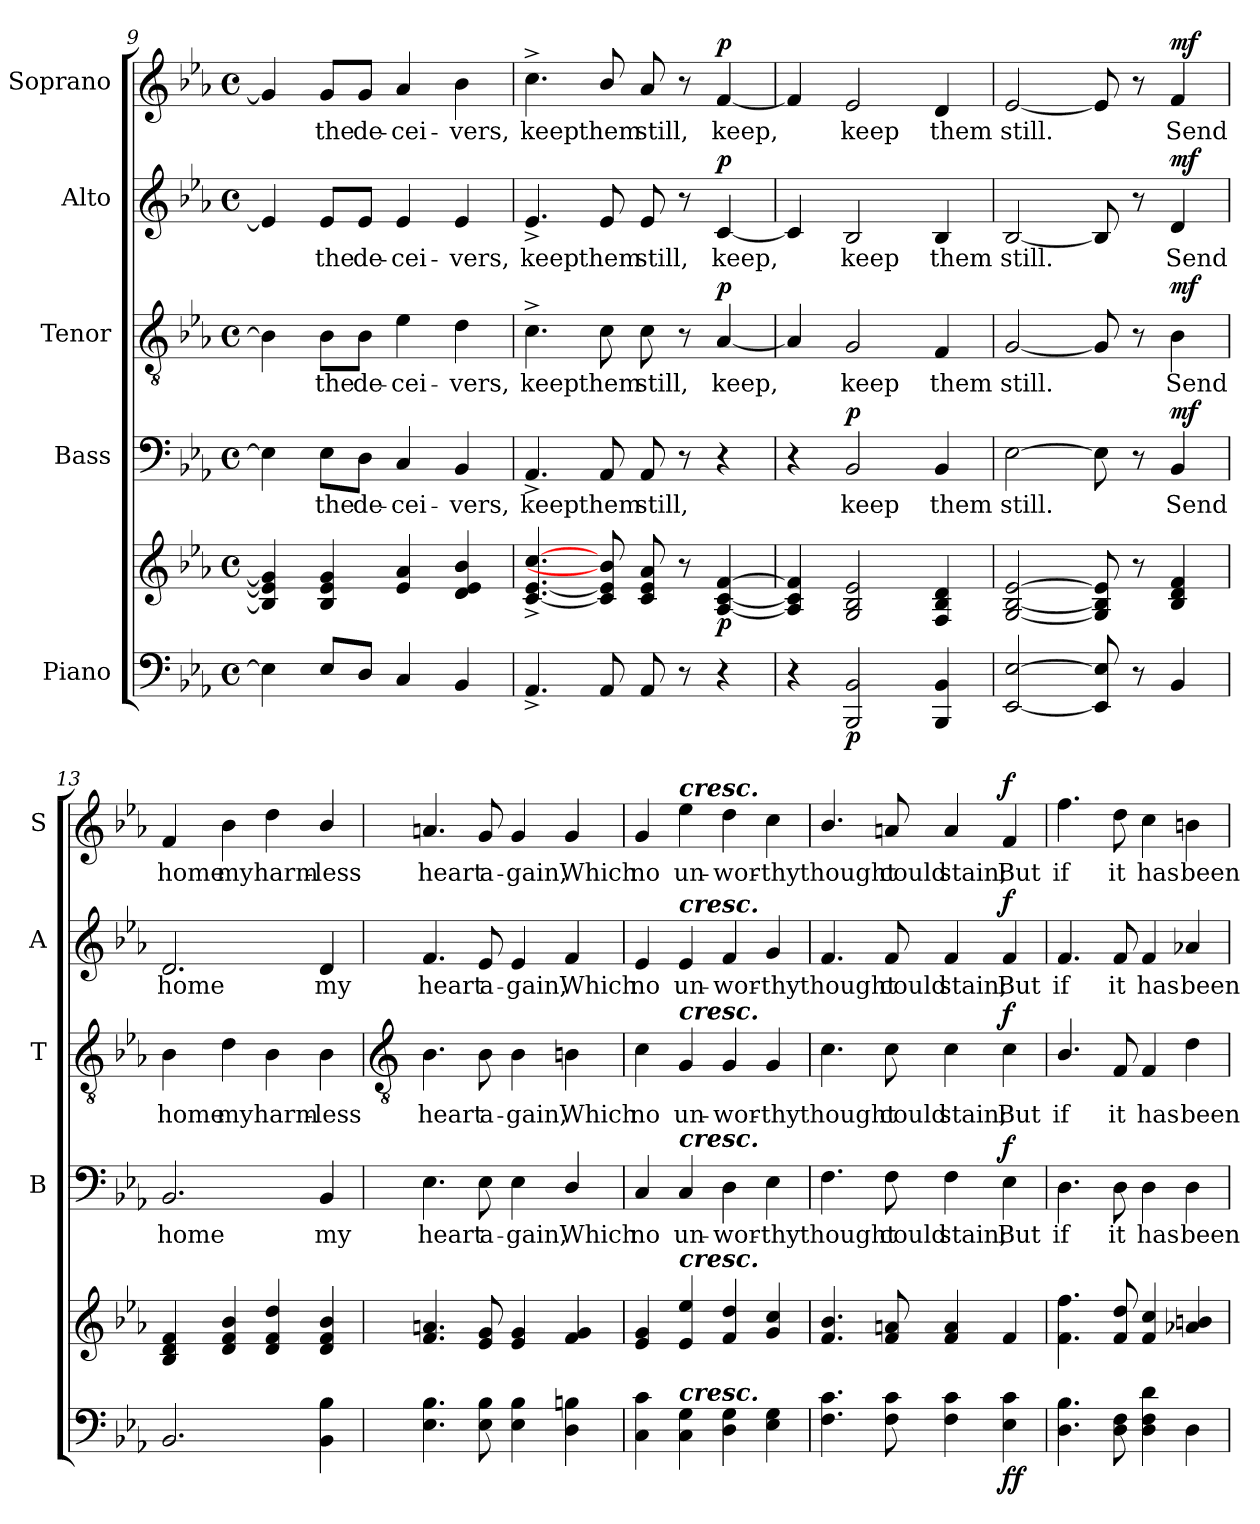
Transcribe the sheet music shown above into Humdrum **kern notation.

**kern	**kern	**dynam	**kern	**text	**dynam	**kern	**text	**dynam	**kern	**text	**dynam	**kern	**text	**dynam
*part5	*part5	*part5	*part4	*part4	*part4	*part3	*part3	*part3	*part2	*part2	*part2	*part1	*part1	*part1
*staff6	*staff5	*staff5/6	*staff4	*staff4	*staff4	*staff3	*staff3	*staff3	*staff2	*staff2	*staff2	*staff1	*staff1	*staff1
*I"Piano	*	*	*I"Bass	*	*	*I"Tenor	*	*	*I"Alto	*	*	*I"Soprano	*	*
*	*	*	*I'B	*	*	*I'T	*	*	*I'A	*	*	*I'S	*	*
!!LO:LB:g=z
*clefF4	*clefG2	*	*clefF4	*	*	*clefGv2	*	*	*clefG2	*	*	*clefG2	*	*
*k[b-e-a-]	*k[b-e-a-]	*	*k[b-e-a-]	*	*	*k[b-e-a-]	*	*	*k[b-e-a-]	*	*	*k[b-e-a-]	*	*
*E-:	*E-:	*	*E-:	*	*	*E-:	*	*	*E-:	*	*	*E-:	*	*
*M4/4	*M4/4	*	*M4/4	*	*	*M4/4	*	*	*M4/4	*	*	*M4/4	*	*
*met(c)	*met(c)	*	*met(c)	*	*	*met(c)	*	*	*met(c)	*	*	*met(c)	*	*
=9	=9	=9	=9	=9	=9	=9	=9	=9	=9	=9	=9	=9	=9	=9
4E-]	4B-] 4e-] 4g]	.	4E-]	.	.	4B-]	.	.	4e-]	.	.	4g]	.	.
!	!	!	!	!LO:LY:b	!	!	!LO:LY:b	!	!	!LO:LY:b	!	!	!LO:LY:b	!
8E-L	4B- 4e- 4g	.	8E-\L	the	.	8B-\L	the	.	8e-/L	the	.	8g/L	the	.
!	!	!	!	!LO:LY:b	!	!	!LO:LY:b	!	!	!LO:LY:b	!	!	!LO:LY:b	!
8D/J	.	.	8D\J	de-	.	8B-\J	de-	.	8e-/J	de-	.	8g/J	de-	.
!	!	!	!	!LO:LY:b	!	!	!LO:LY:b	!	!	!LO:LY:b	!	!	!LO:LY:b	!
4C	4e- 4a-	.	4C	-cei-	.	4e-	-cei-	.	4e-	-cei-	.	4a-	-cei-	.
!	!	!	!	!LO:LY:b	!	!	!LO:LY:b	!	!	!LO:LY:b	!	!	!LO:LY:b	!
4BB-	4d 4e- 4b-	.	4BB-	-vers,	.	4d	-vers,	.	4e-	-vers,	.	4b-	-vers,	.
=10	=10	=10	=10	=10	=10	=10	=10	=10	=10	=10	=10	=10	=10	=10
!	!	!	!	!LO:LY:b	!	!	!LO:LY:b	!	!	!LO:LY:b	!	!	!LO:LY:b	!
4.AA-^	[4.c^ [4.e-^ [4.cc^	.	4.AA-^	keep	.	4.c^	keep	.	4.e-^	keep	.	4.cc^	keep	.
!	!	!	!	!LO:LY:b	!	!	!LO:LY:b	!	!	!LO:LY:b	!	!	!LO:LY:b	!
8AA-	8c/] 8e-/] 8b-/]	.	8AA-	them	.	8c	them	.	8e-	them	.	8b-/	them	.
!	!	!	!	!LO:LY:b	!	!	!LO:LY:b	!	!	!LO:LY:b	!	!	!LO:LY:b	!
8AA-	8c 8e- 8a-	.	8AA-	still,	.	8c	still,	.	8e-	still,	.	8a-	still,	.
8r	8r	.	8r	.	.	8r	.	.	8r	.	.	8r	.	.
!	!	!LO:DY:b	!	!	!	!	!LO:LY:b	!LO:DY:b	!	!LO:LY:b	!LO:DY:b	!	!LO:LY:b	!LO:DY:b
4r	[4A- [4c [4f	p	4r	.	.	[4A-	keep,	p	[4c	keep,	p	[4f	keep,	p
=11	=11	=11	=11	=11	=11	=11	=11	=11	=11	=11	=11	=11	=11	=11
4r	4A-] 4c] 4f]	.	4r	.	.	4A-]	.	.	4c]	.	.	4f]	.	.
!	!	!LO:DY:b=2	!	!LO:LY:b	!LO:DY:b	!	!LO:LY:b	!	!	!LO:LY:b	!	!	!LO:LY:b	!
2BBB- 2BB-	2G 2B- 2e-	p	2BB-	keep	p	2G	keep	.	2B-	keep	.	2e-	keep	.
!	!	!	!	!LO:LY:b	!	!	!LO:LY:b	!	!	!LO:LY:b	!	!	!LO:LY:b	!
4BBB- 4BB-	4F 4B- 4d	.	4BB-	them	.	4F	them	.	4B-	them	.	4d	them	.
=12	=12	=12	=12	=12	=12	=12	=12	=12	=12	=12	=12	=12	=12	=12
!	!	!	!	!LO:LY:b	!	!	!LO:LY:b	!	!	!LO:LY:b	!	!	!LO:LY:b	!
[2EE- [2E-	[2G [2B- [2e-	.	[2E-	still.	.	[2G	still.	.	[2B-	still.	.	[2e-	still.	.
8EE-] 8E-]	8G] 8B-] 8e-]	.	8E-]	.	.	8G]	.	.	8B-]	.	.	8e-]	.	.
8r	8r	.	8r	.	.	8r	.	.	8r	.	.	8r	.	.
!	!	!LO:DY:b=2	!	!LO:LY:b	!	!	!LO:LY:b	!	!	!LO:LY:b	!	!	!LO:LY:b	!
!	!	!LO:DY:n=1:b	!	!	!LO:DY:b	!	!	!LO:DY:b	!	!	!LO:DY:b	!	!	!LO:DY:b
4BB-	4B- 4d 4f	mf mf	4BB-	Send	mf	4B-	Send	mf	4d	Send	mf	4f	Send	mf
=13	=13	=13	=13	=13	=13	=13	=13	=13	=13	=13	=13	=13	=13	=13
!	!	!	!	!LO:LY:b	!	!	!LO:LY:b	!	!	!LO:LY:b	!	!	!LO:LY:b	!
2.BB-	4B- 4d 4f	.	2.BB-	home	.	4B-	home	.	2.d	home	.	4f	home	.
!	!	!	!	!	!	!	!LO:LY:b	!	!	!	!	!	!LO:LY:b	!
.	4d 4f 4b-	.	.	.	.	4d	my	.	.	.	.	4b-	my	.
!	!	!	!	!	!	!	!LO:LY:b	!	!	!	!	!	!LO:LY:b	!
.	4d 4f 4dd	.	.	.	.	4B-	harm-	.	.	.	.	4dd	harm-	.
!	!	!	!	!LO:LY:b	!	!	!LO:LY:b	!	!	!LO:LY:b	!	!	!LO:LY:b	!
4BB- 4B-	4d/ 4f/ 4b-/	.	4BB-	my	.	4B-	-less	.	4d	my	.	4b-/	-less	.
!!LO:LB:g=z
=14	=14	=14	=14	=14	=14	=14	=14	=14	=14	=14	=14	=14	=14	=14
*	*	*	*	*	*	*clefGv2	*	*	*	*	*	*	*	*
!	!	!	!	!LO:LY:b	!	!	!LO:LY:b	!	!	!LO:LY:b	!	!	!LO:LY:b	!
4.E- 4.B-	4.f 4.an	.	4.E-	heart	.	4.B-	heart	.	4.f	heart	.	4.an	heart	.
!	!	!	!	!LO:LY:b	!	!	!LO:LY:b	!	!	!LO:LY:b	!	!	!LO:LY:b	!
8E- 8B-	8e- 8g	.	8E-	a-	.	8B-	a-	.	8e-	a-	.	8g	a-	.
!	!	!	!	!LO:LY:b	!	!	!LO:LY:b	!	!	!LO:LY:b	!	!	!LO:LY:b	!
4E- 4B-	4e- 4g	.	4E-	-gain,	.	4B-	-gain,	.	4e-	-gain,	.	4g	-gain,	.
!	!	!	!	!LO:LY:b	!	!	!LO:LY:b	!	!	!LO:LY:b	!	!	!LO:LY:b	!
4D\ 4Bn\	4f 4g	.	4D/	Which	.	4Bn	Which	.	4f	Which	.	4g	Which	.
=15	=15	=15	=15	=15	=15	=15	=15	=15	=15	=15	=15	=15	=15	=15
!	!	!	!	!LO:LY:b	!	!	!LO:LY:b	!	!	!LO:LY:b	!	!	!LO:LY:b	!
4C 4c	4e- 4g	.	4C	no	.	4c	no	.	4e-	no	.	4g	no	.
!	!	!	!	!	!	!	!	!	!	!	!	!LO:TX:a:Bi:t=cresc.	!	!
!	!	!	!	!	!	!	!	!	!LO:TX:a:Bi:t=cresc.	!	!	!	!	!
!	!	!	!	!	!	!LO:TX:a:Bi:t=cresc.	!	!	!	!	!	!	!	!
!	!	!	!LO:TX:a:Bi:t=cresc.	!	!	!	!	!	!	!	!	!	!	!
!	!LO:TX:a:Bi:t=cresc.	!	!	!	!	!	!	!	!	!	!	!	!	!
!LO:TX:a:Bi:t=cresc.	!	!	!	!	!	!	!	!	!	!	!	!	!	!
!	!	!	!	!LO:LY:b	!	!	!LO:LY:b	!	!	!LO:LY:b	!	!	!LO:LY:b	!
4C 4G	4e- 4ee-	.	4C	un-	.	4G	un-	.	4e-	un-	.	4ee-	un-	.
!	!	!	!	!LO:LY:b	!	!	!LO:LY:b	!	!	!LO:LY:b	!	!	!LO:LY:b	!
4D 4G	4f 4dd	.	4D	-wor-	.	4G	-wor-	.	4f	-wor-	.	4dd	-wor-	.
!	!	!	!	!LO:LY:b	!	!	!LO:LY:b	!	!	!LO:LY:b	!	!	!LO:LY:b	!
4E- 4G	4g 4cc	.	4E-	-thy	.	4G	-thy	.	4g	-thy	.	4cc	-thy	.
=16	=16	=16	=16	=16	=16	=16	=16	=16	=16	=16	=16	=16	=16	=16
!	!	!	!	!LO:LY:b	!	!	!LO:LY:b	!	!	!LO:LY:b	!	!	!LO:LY:b	!
4.F 4.c	4.f/ 4.b-/	.	4.F	thought	.	4.c	thought	.	4.f	thought	.	4.b-/	thought	.
!	!	!	!	!LO:LY:b	!	!	!LO:LY:b	!	!	!LO:LY:b	!	!	!LO:LY:b	!
8F 8c	8f 8an	.	8F	could	.	8c	could	.	8f	could	.	8an	could	.
!	!	!	!	!LO:LY:b	!	!	!LO:LY:b	!	!	!LO:LY:b	!	!	!LO:LY:b	!
4F 4c	4f 4a	.	4F	stain;	.	4c	stain;	.	4f	stain;	.	4a	stain;	.
!	!	!LO:DY:b=2	!	!LO:LY:b	!	!	!LO:LY:b	!	!	!LO:LY:b	!	!	!LO:LY:b	!
!	!	!LO:DY:n=1:b	!	!	!LO:DY:b	!	!	!LO:DY:b	!	!	!LO:DY:b	!	!	!LO:DY:b
4E- 4c	4f	f f	4E-	But	f	4c	But	f	4f	But	f	4f	But	f
=17	=17	=17	=17	=17	=17	=17	=17	=17	=17	=17	=17	=17	=17	=17
!	!	!	!	!LO:LY:b	!	!	!LO:LY:b	!	!	!LO:LY:b	!	!	!LO:LY:b	!
4.D 4.B-	4.f 4.ff	.	4.D	if	.	4.B-/	if	.	4.f	if	.	4.ff	if	.
!	!	!	!	!LO:LY:b	!	!	!LO:LY:b	!	!	!LO:LY:b	!	!	!LO:LY:b	!
8D 8F	8f 8dd	.	8D	it	.	8F	it	.	8f	it	.	8dd	it	.
!	!	!	!	!LO:LY:b	!	!	!LO:LY:b	!	!	!LO:LY:b	!	!	!LO:LY:b	!
4D 4F 4d	4f 4cc	.	4D	has	.	4F	has	.	4f	has	.	4cc	has	.
!	!	!	!	!LO:LY:b	!	!	!LO:LY:b	!	!	!LO:LY:b	!	!	!LO:LY:b	!
4D	4a-X 4bn	.	4D	been	.	4d	been	.	4a-X	been	.	4bn	been	.
=	=	=	=	=	=	=	=	=	=	=	=	=	=	=
*-	*-	*-	*-	*-	*-	*-	*-	*-	*-	*-	*-	*-	*-	*-
